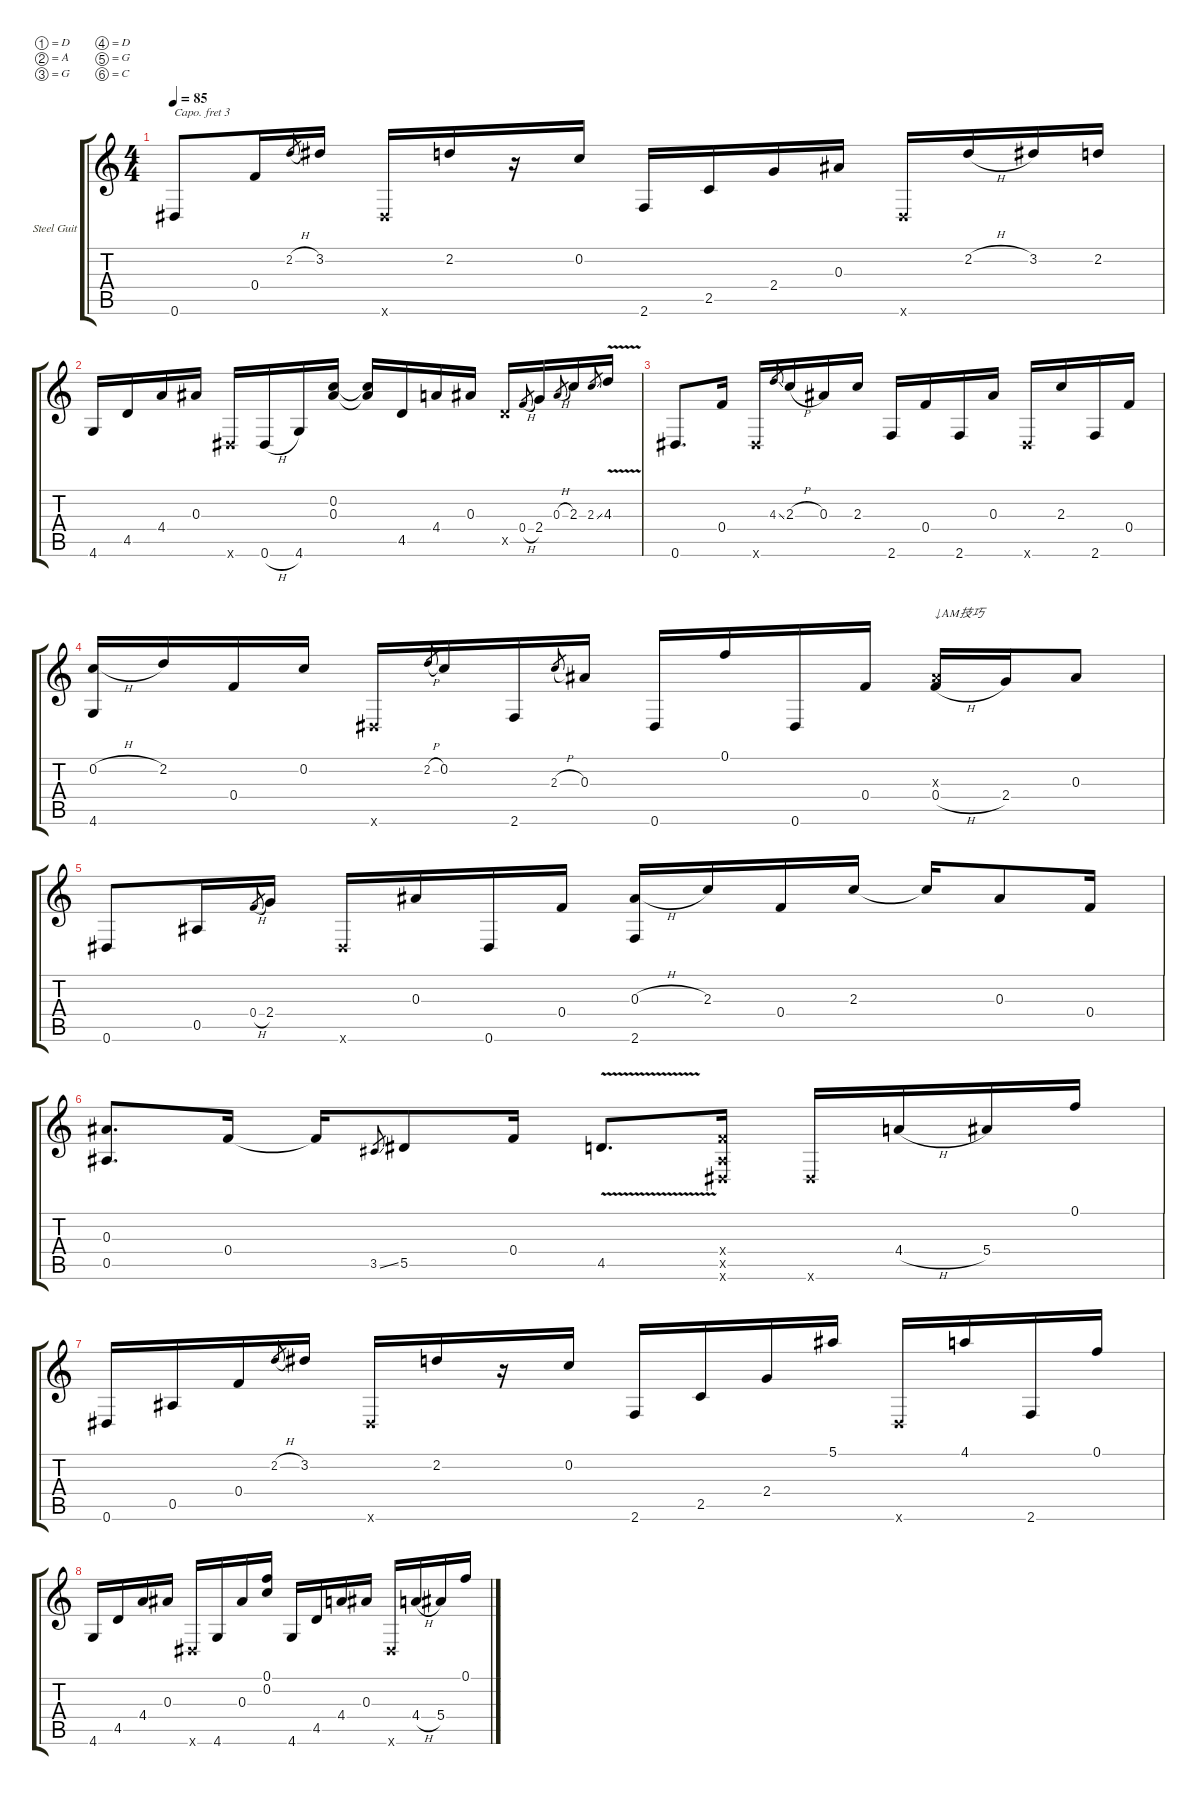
\defaultSystemsLayout 4
\hideDynamics
\bracketExtendMode groupsimilarinstruments
\firstSystemTrackNameOrientation horizontal
\otherSystemsTrackNameOrientation horizontal
\extendBarLines
\chordDiagramsInScore
\track ("Steel Guitar" "Steel Guit") {instrument acousticguitarsteel}
\staff {score tabs}
\capo 3
\tuning (D4 A3 G3 D3 G2 C2)
\ts (4 4)
\tempo 85
\clef g2
\scale
0.965819
\ks c
0.6{acc #}.8{dy mf beam Up} 0.4.16{beam Up} 2.2{h}.8{gr beam Up} 3.2{acc #}.16{beam Up} 0.6{x acc #}.16{beam Up} 2.2.16{beam Up} r.16{beam Up} 0.2.16{beam Up} 2.6.16{beam Up} 2.5.16{beam Up} 2.4.16{beam Up} 0.3{acc #}.16{beam Up} 0.6{x acc #}.16{beam Up} 2.2{h}.16{beam Up} 3.2{acc #}.16{beam Up} 2.2.16{beam Up} |
\scale
1.06099 4.6.16{beam Up} 4.5.16{beam Up} 4.4.16{beam Up} 0.3{acc #}.16{beam Up} 0.6{x acc #}.16{beam Up} 0.6{h acc #}.16{beam Up} 4.6.16{beam Up} (0.2 0.3{acc #}).16{beam Up} (0.2{t} 0.3{t acc #}).16{beam Up} 4.5.16{beam Up} 4.4.16{beam Up} 0.3{acc #}.16{beam Up} 4.5{x}.16{beam Up} 0.4{h}.8{gr beam Up} 2.4.16{beam Up} 0.3{h acc #}.8{gr beam Up} 2.3.16{beam Up} 2.3{ss}.8{gr beam Up} 4.3{v}.16{beam Up} |
\scale
0.95924 0.6{acc #}.8{d beam Up} 0.4.16{beam Up} 0.6{x acc #}.16{beam Up} 4.3{ss}.8{gr beam Up} 2.3{h}.16{beam Up} 0.3{acc #}.16{beam Up} 2.3.16{beam Up} 2.6.16{beam Up} 0.4.16{beam Up} 2.6.16{beam Up} 0.3{acc #}.16{beam Up} 0.6{x acc #}.16{beam Up} 2.3.16{beam Up} 2.6.16{beam Up} 0.4.16{beam Up} |
\scale
0.979766 (4.6 0.2{h}).16{beam Up} 2.2.16{beam Up} 0.4.16{beam Up} 0.2.16{beam Up} 0.6{x acc #}.16{beam Up} 2.2{h}.8{gr beam Up} 0.2.16{beam Up} 2.6.16{beam Up} 2.3{h}.8{gr beam Up} 0.3{acc #}.16{beam Up} 0.6{acc #}.16{beam Up} 0.1.16{beam Up} 0.6{acc #}.16{beam Up} 0.4.16{beam Up} (0.4{h} 0.3{x acc #}).16{txt "↓AM技巧" beam Up} 2.4.16{beam Up} 0.3{acc #}.8{beam Up} |
\scale
1.05626 0.6{acc #}.8{beam Up} 0.5{acc #}.16{beam Up} 0.4{h}.8{gr beam Up} 2.4.16{beam Up} 0.6{x acc #}.16{beam Up} 0.3{acc #}.16{beam Up} 0.6{acc #}.16{beam Up} 0.4.16{beam Up} (0.3{h acc #} 2.6).16{beam Up} 2.3.16{beam Up} 0.4.16{beam Up} 2.3.16{beam Up} 2.3{t}.16{beam Up} 0.3{acc #}.8{beam Up} 0.4.16{beam Up} |
\scale
0.969503 (0.5{acc #} 0.3{acc #}).8{d beam Up} 0.4.16{beam Up} 0.4{t}.16{beam Up} 3.5{ss acc #}.8{gr beam Up} 5.5{acc #}.8{beam Up} 0.4.16{beam Up} 4.5{v}.8{d beam Up} (0.5{x acc #} 0.4{x} 0.6{x acc #}).16{beam Up} 0.6{x acc #}.16{beam Up} 4.4{h}.16{beam Up} 5.4{acc #}.16{beam Up} 0.1.16{beam Up} |
\scale
0.97424 0.6{acc #}.16{beam Up} 0.5{acc #}.16{beam Up} 0.4.16{beam Up} 2.2{h}.8{gr beam Up} 3.2{acc #}.16{beam Up} 0.6{x acc #}.16{beam Up} 2.2.16{beam Up} r.16{beam Up} 0.2.16{beam Up} 2.6.16{beam Up} 2.5.16{beam Up} 2.4.16{beam Up} 5.1{acc #}.16{beam Up} 0.6{x acc #}.16{beam Up} 4.1.16{beam Up} 2.6.16{beam Up} 0.1.16{beam Up} |
\scale
1.06099 4.6.16{beam Up} 4.5.16{beam Up} 4.4.16{beam Up} 0.3{acc #}.16{beam Up} 0.6{x acc #}.16{beam Up} 4.6.16{beam Up} 0.3{acc #}.16{beam Up} (0.2 0.1).16{beam Up} 4.6.16{beam Up} 4.5.16{beam Up} 4.4.16{beam Up} 0.3{acc #}.16{beam Up} 0.6{x acc #}.16{beam Up} 4.4{h}.16{beam Up} 5.4{acc #}.16{beam Up} 0.1.16{beam Up}
